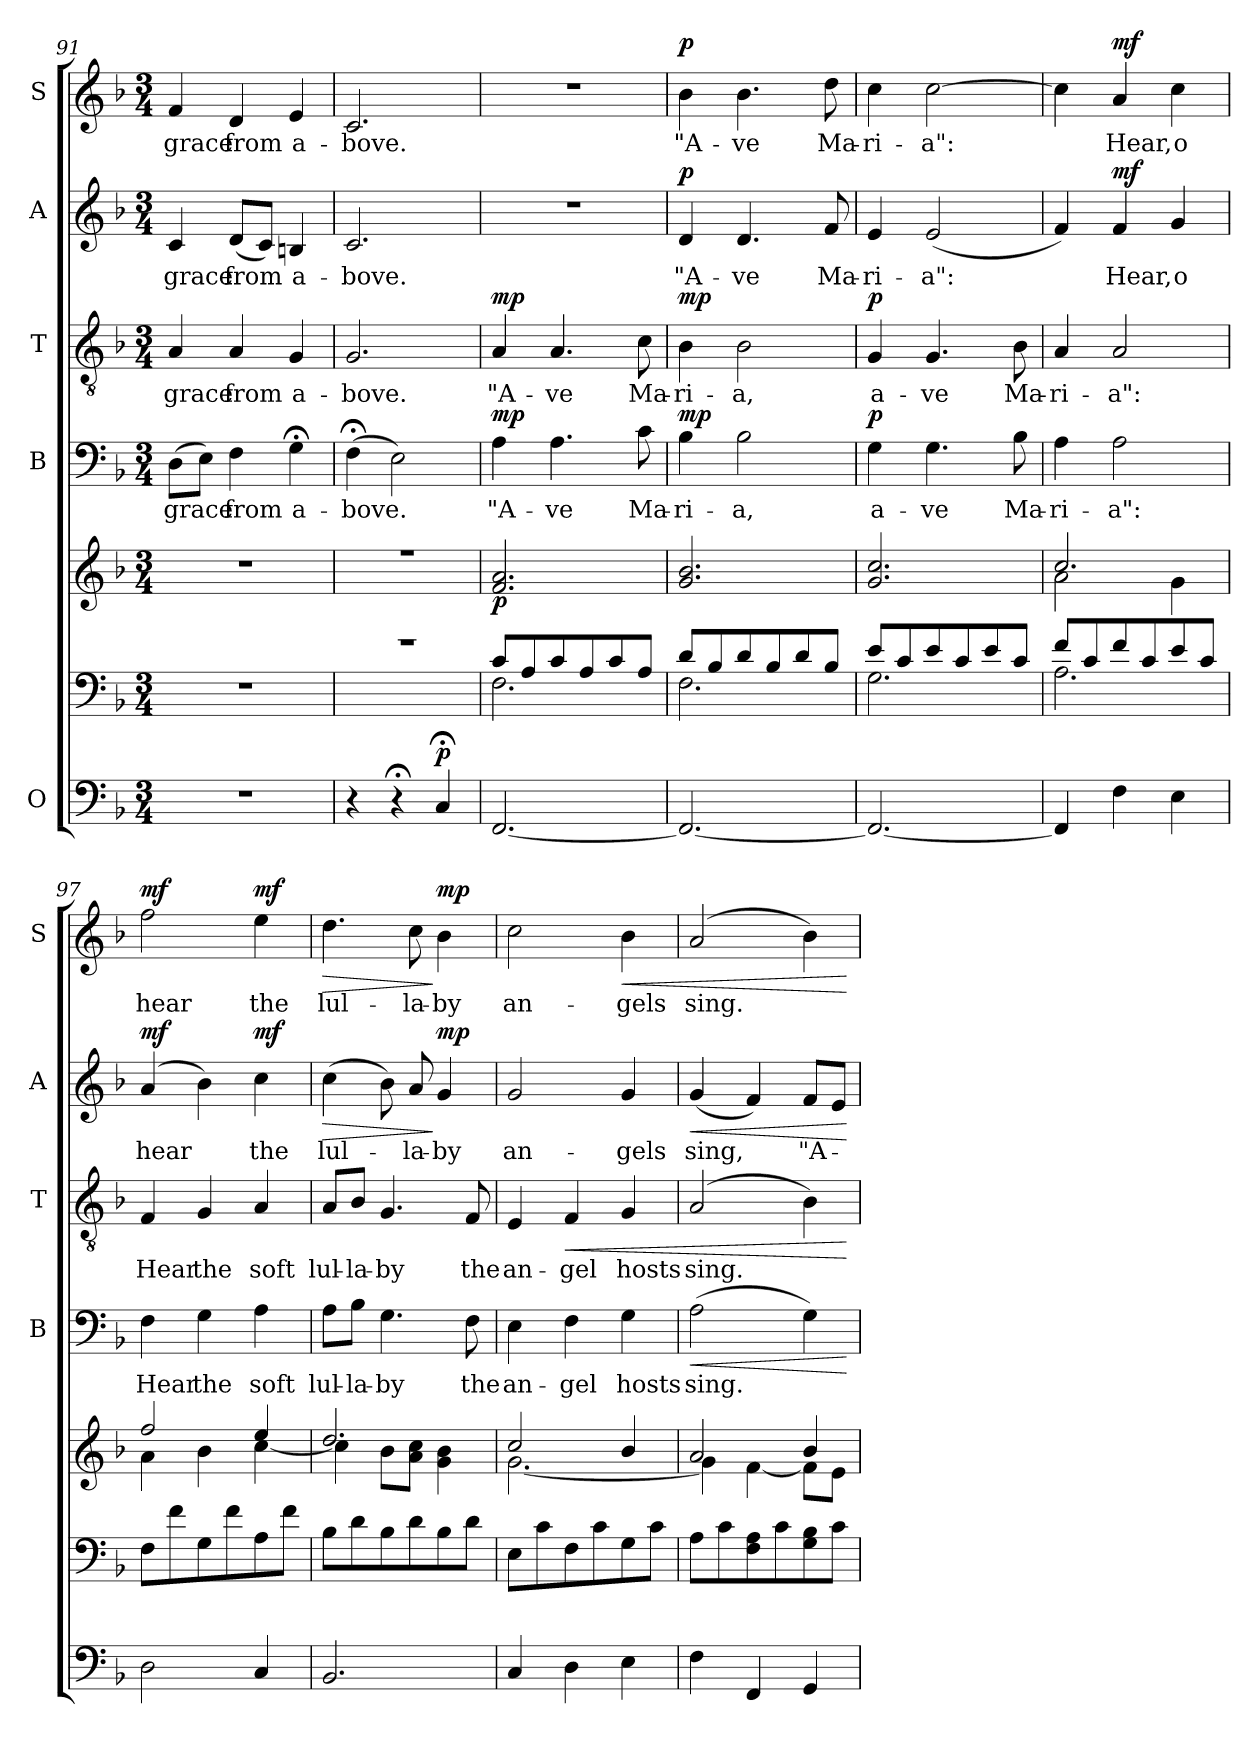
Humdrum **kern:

**kern	**kern	**kern	**dynam	**kern	**text	**dynam	**kern	**text	**dynam	**kern	**text	**dynam	**kern	**text	**dynam
*part5	*part5	*part5	*part5	*part4	*part4	*part4	*part3	*part3	*part3	*part2	*part2	*part2	*part1	*part1	*part1
*staff7	*staff6	*staff5	*staff5/6/7	*staff4	*staff4	*staff4	*staff3	*staff3	*staff3	*staff2	*staff2	*staff2	*staff1	*staff1	*staff1
*I"O	*	*	*	*I"B	*	*	*I"T	*	*	*I"A	*	*	*I"S	*	*
*	*	*	*	*I'B	*	*	*I'T	*	*	*I'A	*	*	*I'S	*	*
*clefF4	*clefF4	*clefG2	*	*clefF4	*	*	*clefGv2	*	*	*clefG2	*	*	*clefG2	*	*
*k[b-]	*k[b-]	*k[b-]	*	*k[b-]	*	*	*k[b-]	*	*	*k[b-]	*	*	*k[b-]	*	*
*M3/4	*M3/4	*M3/4	*	*M3/4	*	*	*M3/4	*	*	*M3/4	*	*	*M3/4	*	*
=91	=91	=91	=91	=91	=91	=91	=91	=91	=91	=91	=91	=91	=91	=91	=91
!	!	!	!	!	!LO:LY:b	!	!	!LO:LY:b	!	!	!LO:LY:b	!	!	!LO:LY:b	!
2.r	2.r	2.r	.	(8D\L	grace	.	4A/	grace	.	4c/	grace	.	4f/	grace	.
.	.	.	.	8E\J)	.	.	.	.	.	.	.	.	.	.	.
!	!	!	!	!	!LO:LY:b	!	!	!LO:LY:b	!	!	!LO:LY:b	!	!	!LO:LY:b	!
.	.	.	.	4F\	from	.	4A/	from	.	(8d/L	from	.	4d/	from	.
.	.	.	.	.	.	.	.	.	.	8c/J)	.	.	.	.	.
!	!	!	!	!	!LO:LY:b	!	!	!LO:LY:b	!	!	!LO:LY:b	!	!	!LO:LY:b	!
.	.	.	.	4G;<\	a-	.	4G/	a-	.	4Bn/	a-	.	4e/	a-	.
=92	=92	=92	=92	=92	=92	=92	=92	=92	=92	=92	=92	=92	=92	=92	=92
*	*^	*^	*	*	*	*	*	*	*	*	*	*	*	*	*
!	!	!	!	!	!	!	!LO:LY:b	!	!	!LO:LY:b	!	!	!LO:LY:b	!	!	!LO:LY:b	!
4r	2.r	2.B-yy	2.r	2.b-yy	.	(4F;<\	-bove.	.	2.G/	-bove.	.	2.c/	-bove.	.	2.c/	-bove.	.
4r;<	.	.	.	.	.	2E\)	.	.	.	.	.	.	.	.	.	.	.
!	!	!	!	!	!LO:DY:a=3	!	!	!	!	!	!	!	!	!	!	!	!
4C;</	.	.	.	.	p	.	.	.	.	.	.	.	.	.	.	.	.
*	*	*	*v	*v	*	*	*	*	*	*	*	*	*	*	*	*	*
!!LO:PB:g=z
=93	=93	=93	=93	=93	=93	=93	=93	=93	=93	=93	=93	=93	=93	=93	=93	=93
!	!	!	!	!LO:DY:b	!	!LO:LY:b	!LO:DY:a	!	!LO:LY:b	!LO:DY:a	!	!	!	!	!	!
[2.FF/	8c/L	2.F\	2.f/ 2.a/	p	4A\	"A-	mp	4A/	"A-	mp	2.r	.	.	2.r	.	.
.	8A/	.	.	.	.	.	.	.	.	.	.	.	.	.	.	.
!	!	!	!	!	!	!LO:LY:b	!	!	!LO:LY:b	!	!	!	!	!	!	!
.	8c/	.	.	.	4.A\	-ve	.	4.A/	-ve	.	.	.	.	.	.	.
.	8A/	.	.	.	.	.	.	.	.	.	.	.	.	.	.	.
.	8c/	.	.	.	.	.	.	.	.	.	.	.	.	.	.	.
!	!	!	!	!	!	!LO:LY:b	!	!	!LO:LY:b	!	!	!	!	!	!	!
.	8A/J	.	.	.	8c\	Ma-	.	8c\	Ma-	.	.	.	.	.	.	.
=94	=94	=94	=94	=94	=94	=94	=94	=94	=94	=94	=94	=94	=94	=94	=94	=94
!	!	!	!	!	!	!LO:LY:b	!LO:DY:a	!	!LO:LY:b	!LO:DY:a	!	!LO:LY:b	!LO:DY:a	!	!LO:LY:b	!LO:DY:a
2.FF/_	8d/L	2.F\	2.g/ 2.b-/	.	4B-\	-ri-	mp	4B-\	-ri-	mp	4d/	"A-	p	4b-\	"A-	p
.	8B-/	.	.	.	.	.	.	.	.	.	.	.	.	.	.	.
!	!	!	!	!	!	!LO:LY:b	!	!	!LO:LY:b	!	!	!LO:LY:b	!	!	!LO:LY:b	!
.	8d/	.	.	.	2B-\	-a,	.	2B-\	-a,	.	4.d/	-ve	.	4.b-\	-ve	.
.	8B-/	.	.	.	.	.	.	.	.	.	.	.	.	.	.	.
.	8d/	.	.	.	.	.	.	.	.	.	.	.	.	.	.	.
!	!	!	!	!	!	!	!	!	!	!	!	!LO:LY:b	!	!	!LO:LY:b	!
.	8B-/J	.	.	.	.	.	.	.	.	.	8f/	Ma-	.	8dd\	Ma-	.
=95	=95	=95	=95	=95	=95	=95	=95	=95	=95	=95	=95	=95	=95	=95	=95	=95
!	!	!	!	!	!	!LO:LY:b	!LO:DY:a	!	!LO:LY:b	!LO:DY:a	!	!LO:LY:b	!	!	!LO:LY:b	!
2.FF/_	8e/L	2.G\	2.g/ 2.cc/	.	4G\	a-	p	4G/	a-	p	4e/	-ri-	.	4cc\	-ri-	.
.	8c/	.	.	.	.	.	.	.	.	.	.	.	.	.	.	.
!	!	!	!	!	!	!LO:LY:b	!	!	!LO:LY:b	!	!	!LO:LY:b	!	!	!LO:LY:b	!
.	8e/	.	.	.	4.G\	-ve	.	4.G/	-ve	.	(2e/	-a":	.	[2cc\	-a":	.
.	8c/	.	.	.	.	.	.	.	.	.	.	.	.	.	.	.
.	8e/	.	.	.	.	.	.	.	.	.	.	.	.	.	.	.
!	!	!	!	!	!	!LO:LY:b	!	!	!LO:LY:b	!	!	!	!	!	!	!
.	8c/J	.	.	.	8B-\	Ma-	.	8B-\	Ma-	.	.	.	.	.	.	.
=96	=96	=96	=96	=96	=96	=96	=96	=96	=96	=96	=96	=96	=96	=96	=96	=96
*	*	*	*^	*	*	*	*	*	*	*	*	*	*	*	*	*
!	!	!	!	!	!	!	!LO:LY:b	!	!	!LO:LY:b	!	!	!	!	!	!	!
4FF/]	8f/L	2.A\	2.cc/	2a\	.	4A\	-ri-	.	4A/	-ri-	.	4f/)	.	.	4cc\]	.	.
.	8c/	.	.	.	.	.	.	.	.	.	.	.	.	.	.	.	.
!	!	!	!	!	!	!	!LO:LY:b	!	!	!LO:LY:b	!	!	!LO:LY:b	!LO:DY:a	!	!LO:LY:b	!LO:DY:a
4F\	8f/	.	.	.	.	2A\	-a":	.	2A/	-a":	.	4f/	Hear,	mf	4a/	Hear,	mf
.	8c/	.	.	.	.	.	.	.	.	.	.	.	.	.	.	.	.
!	!	!	!	!	!	!	!	!	!	!	!	!	!LO:LY:b	!	!	!LO:LY:b	!
4E\	8e/	.	.	4g\	.	.	.	.	.	.	.	4g/	o	.	4cc\	o	.
.	8c/J	.	.	.	.	.	.	.	.	.	.	.	.	.	.	.	.
*	*v	*v	*	*	*	*	*	*	*	*	*	*	*	*	*	*	*
=97	=97	=97	=97	=97	=97	=97	=97	=97	=97	=97	=97	=97	=97	=97	=97	=97
!	!	!	!	!	!	!LO:LY:b	!	!	!LO:LY:b	!	!	!LO:LY:b	!LO:DY:a	!	!LO:LY:b	!LO:DY:a
2D\	8F\L	2ff/	4a\	.	4F\	Hear	.	4F/	Hear	.	(4a/	hear	mf	2ff\	hear	mf
.	8f\	.	.	.	.	.	.	.	.	.	.	.	.	.	.	.
!	!	!	!	!	!	!LO:LY:b	!	!	!LO:LY:b	!	!	!	!	!	!	!
.	8G\	.	4b-\	.	4G\	the	.	4G/	the	.	4b-\)	.	.	.	.	.
.	8f\	.	.	.	.	.	.	.	.	.	.	.	.	.	.	.
!	!	!	!	!	!	!LO:LY:b	!	!	!LO:LY:b	!	!	!LO:LY:b	!LO:DY:a	!	!LO:LY:b	!LO:DY:a
4C/	8A\	4ee/	[4cc\	.	4A\	soft	.	4A/	soft	.	4cc\	the	mf	4ee\	the	mf
.	8f\J	.	.	.	.	.	.	.	.	.	.	.	.	.	.	.
!!LO:LB:g=z
=98	=98	=98	=98	=98	=98	=98	=98	=98	=98	=98	=98	=98	=98	=98	=98	=98
!	!	!	!	!	!	!LO:LY:b	!	!	!LO:LY:b	!	!	!LO:LY:b	!LO:HP:b	!	!LO:LY:b	!LO:HP:b
2.BB-/	8B-\L	2.dd/	4cc\]	.	8A\L	lul-	.	8A/L	lul-	.	(4cc\	lul-	>	4.dd\	lul-	>
!	!	!	!	!	!	!LO:LY:b	!	!	!LO:LY:b	!	!	!	!	!	!	!
.	8d\	.	.	.	8B-\J	-la-	.	8B-/J	-la-	.	.	.	.	.	.	.
!	!	!	!	!	!	!LO:LY:b	!	!	!LO:LY:b	!	!	!	!	!	!	!
.	8B-\	.	8b-\L	.	4.G\	-by	.	4.G/	-by	.	8b-\)	.	.	.	.	.
!	!	!	!	!	!	!	!	!	!	!	!	!LO:LY:b	!	!	!LO:LY:b	!
.	8d\	.	8a\ 8cc\J	.	.	.	.	.	.	.	8a/	-la-	.	8cc\	-la-	.
!	!	!	!	!	!	!	!	!	!	!	!	!LO:LY:b	!LO:DY:n=1:a	!	!LO:LY:b	!LO:DY:n=1:a
.	8B-\	.	4g\ 4b-\	.	.	.	.	.	.	.	4g/	-by	] mp	4b-\	-by	] mp
!	!	!	!	!	!	!LO:LY:b	!	!	!LO:LY:b	!	!	!	!	!	!	!
.	8d\J	.	.	.	8F\	the	.	8F/	the	.	.	.	.	.	.	.
=99	=99	=99	=99	=99	=99	=99	=99	=99	=99	=99	=99	=99	=99	=99	=99	=99
!	!	!	!	!	!	!LO:LY:b	!	!	!LO:LY:b	!	!	!LO:LY:b	!	!	!LO:LY:b	!
4C/	8E\L	2cc/	[2.g\	.	4E\	an-	.	4E/	an-	.	2g/	an-	.	2cc\	an-	.
.	8c\	.	.	.	.	.	.	.	.	.	.	.	.	.	.	.
!	!	!	!	!	!	!LO:LY:b	!	!	!LO:LY:b	!LO:HP:b	!	!	!	!	!	!
4D\	8F\	.	.	.	4F\	-gel	.	4F/	-gel	<	.	.	.	.	.	.
.	8c\	.	.	.	.	.	.	.	.	.	.	.	.	.	.	.
!	!	!	!	!	!	!LO:LY:b	!	!	!LO:LY:b	!	!	!LO:LY:b	!	!	!LO:LY:b	!LO:HP:b
4E\	8G\	4b-/	.	.	4G\	hosts	.	4G/	hosts	.	4g/	-gels	.	4b-\	-gels	<
.	8c\J	.	.	.	.	.	.	.	.	.	.	.	.	.	.	.
=100	=100	=100	=100	=100	=100	=100	=100	=100	=100	=100	=100	=100	=100	=100	=100	=100
!	!	!	!	!	!	!LO:LY:b	!LO:HP:b	!	!LO:LY:b	!	!	!LO:LY:b	!LO:HP:b	!	!LO:LY:b	!
4F\	8A\L	2a/	4g\]	.	(2A\	sing.	<	(2A/	sing.	.	(4g/	sing,	<	(2a/	sing.	.
.	8c\	.	.	.	.	.	.	.	.	.	.	.	.	.	.	.
4FF/	8F\ 8A\	.	[4f\	.	.	.	.	.	.	.	4f/)	.	.	.	.	.
.	8c\	.	.	.	.	.	.	.	.	.	.	.	.	.	.	.
!	!	!	!	!	!	!	!	!	!	!	!	!LO:LY:b	!	!	!	!
4GG/	8G\ 8B-\	4b-/	8f\L]	.	4G\)	.	.	4B-\)	.	.	8f/L	"A-	.	4b-\)	.	.
.	8c\J	.	8e\J	.	.	.	.	.	.	.	8e/J	.	.	.	.	.
*	*	*v	*v	*	*	*	*	*	*	*	*	*	*	*	*	*
.	.	.	.	.	.	[	.	.	[	.	.	[	.	.	[
=	=	=	=	=	=	=	=	=	=	=	=	=	=	=	=
*-	*-	*-	*-	*-	*-	*-	*-	*-	*-	*-	*-	*-	*-	*-	*-
